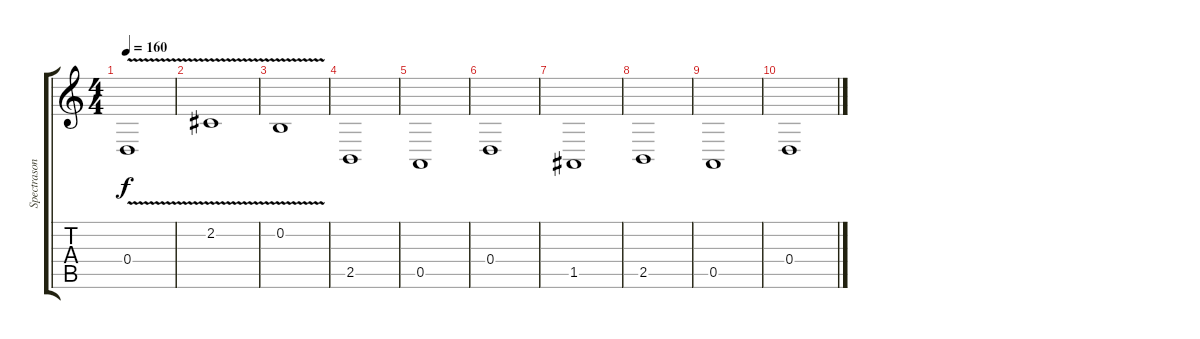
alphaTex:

\track ("Spectrasonics Omnisphere" "Spectrason") {instrument choiraahs}
\staff {score tabs}
\tuning (E4 B3 G3 D3 A2 E2) {hide}
\ts (4 4)
\tempo 160
\clef g2
\ks c
0.4{v}.1{dy f} |
2.2{v}.1 |
0.2{v}.1 |
2.5.1 |
0.5.1 |
0.4.1 |
1.5.1 |
2.5.1 |
0.5.1 |
0.4.1
